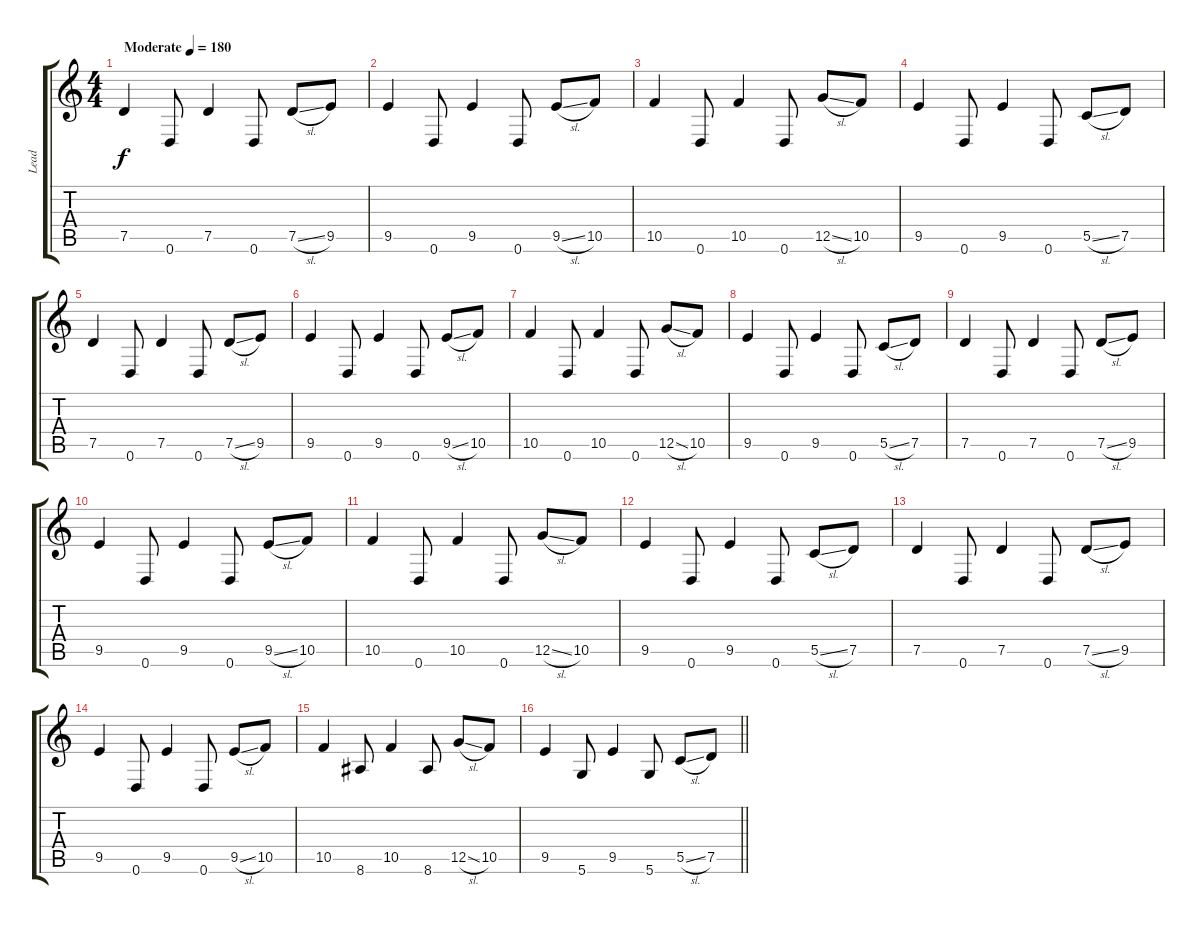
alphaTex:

\track ("Lead" "Lead") {instrument distortionguitar}
\staff {score tabs}
\tuning (D4 A3 F3 C3 G2 D2) {hide}
\ts (4 4)
\tempo (180 "Moderate")
\clef g2
\ks c
7.5.4{dy f instrument distortionguitar} 0.6.8 7.5.4 0.6.8 7.5{sl}.8 9.5.8 |
9.5.4 0.6.8 9.5.4 0.6.8 9.5{sl}.8 10.5.8 |
10.5.4 0.6.8 10.5.4 0.6.8 12.5{sl}.8 10.5.8 |
9.5.4 0.6.8 9.5.4 0.6.8 5.5{sl}.8 7.5.8 |
7.5.4 0.6.8 7.5.4 0.6.8 7.5{sl}.8 9.5.8 |
9.5.4 0.6.8 9.5.4 0.6.8 9.5{sl}.8 10.5.8 |
10.5.4 0.6.8 10.5.4 0.6.8 12.5{sl}.8 10.5.8 |
9.5.4 0.6.8 9.5.4 0.6.8 5.5{sl}.8 7.5.8 |
7.5.4 0.6.8 7.5.4 0.6.8 7.5{sl}.8 9.5.8 |
9.5.4 0.6.8 9.5.4 0.6.8 9.5{sl}.8 10.5.8 |
10.5.4 0.6.8 10.5.4 0.6.8 12.5{sl}.8 10.5.8 |
9.5.4 0.6.8 9.5.4 0.6.8 5.5{sl}.8 7.5.8 |
7.5.4 0.6.8 7.5.4 0.6.8 7.5{sl}.8 9.5.8 |
9.5.4 0.6.8 9.5.4 0.6.8 9.5{sl}.8 10.5.8 |
10.5.4 8.6.8 10.5.4 8.6.8 12.5{sl}.8 10.5.8 |
\barLineRight lightlight
9.5.4 5.6.8 9.5.4 5.6.8 5.5{sl}.8 7.5.8
